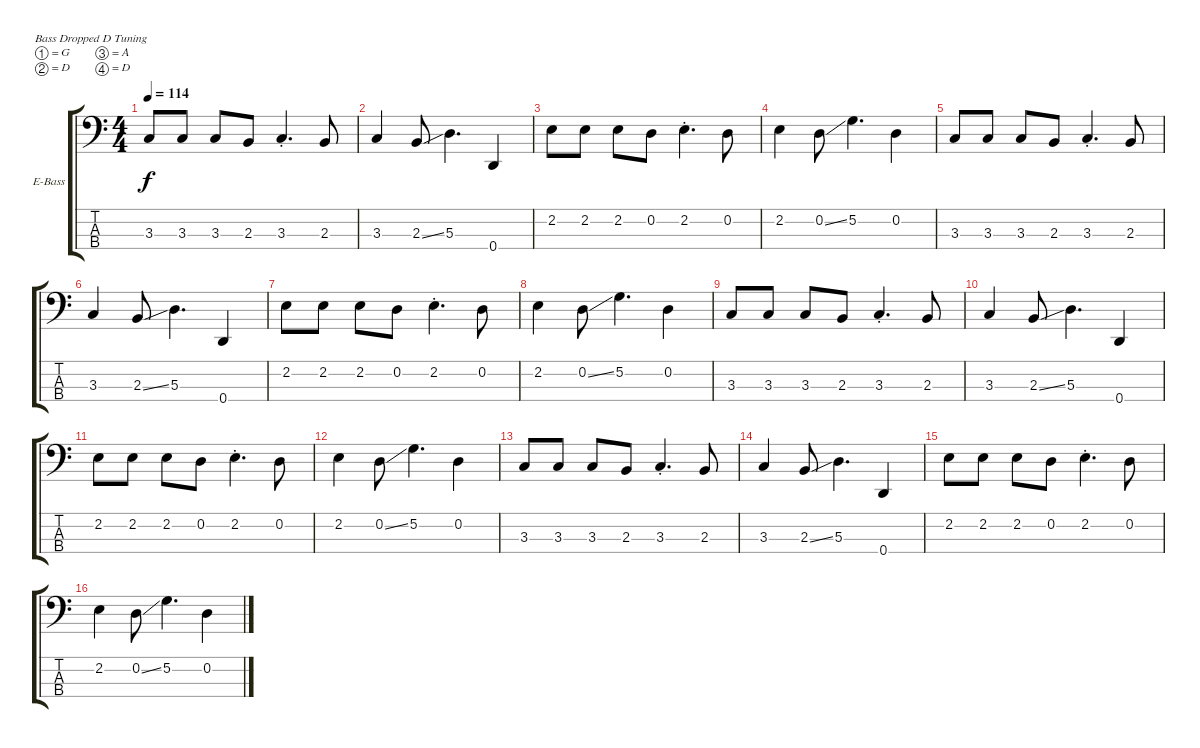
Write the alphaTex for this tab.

\defaultSystemsLayout 4
\bracketExtendMode groupsimilarinstruments
\firstSystemTrackNameOrientation horizontal
\otherSystemsTrackNameOrientation horizontal
\track ("Electric Bass" "E-Bass") {instrument electricbassfinger}
\staff {score tabs}
\tuning (G2 D2 A1 D1)
\ts (4 4)
\tempo 114
\clef f4
\ks c
3.3.8{dy f} 3.3.8 3.3.8 2.3.8 3.3{st}.4{d} 2.3.8 |
3.3.4 2.3{ss}.8 5.3.4{d} 0.4.4 |
2.2.8 2.2.8 2.2.8 0.2.8 2.2{st}.4{d} 0.2.8 |
2.2.4 0.2{ss}.8 5.2.4{d} 0.2.4 |
3.3.8 3.3.8 3.3.8 2.3.8 3.3{st}.4{d} 2.3.8 |
3.3.4 2.3{ss}.8 5.3.4{d} 0.4.4 |
2.2.8 2.2.8 2.2.8 0.2.8 2.2{st}.4{d} 0.2.8 |
2.2.4 0.2{ss}.8 5.2.4{d} 0.2.4 |
3.3.8 3.3.8 3.3.8 2.3.8 3.3{st}.4{d} 2.3.8 |
3.3.4 2.3{ss}.8 5.3.4{d} 0.4.4 |
2.2.8 2.2.8 2.2.8 0.2.8 2.2{st}.4{d} 0.2.8 |
2.2.4 0.2{ss}.8 5.2.4{d} 0.2.4 |
3.3.8 3.3.8 3.3.8 2.3.8 3.3{st}.4{d} 2.3.8 |
3.3.4 2.3{ss}.8 5.3.4{d} 0.4.4 |
2.2.8 2.2.8 2.2.8 0.2.8 2.2{st}.4{d} 0.2.8 |
2.2.4 0.2{ss}.8 5.2.4{d} 0.2.4
